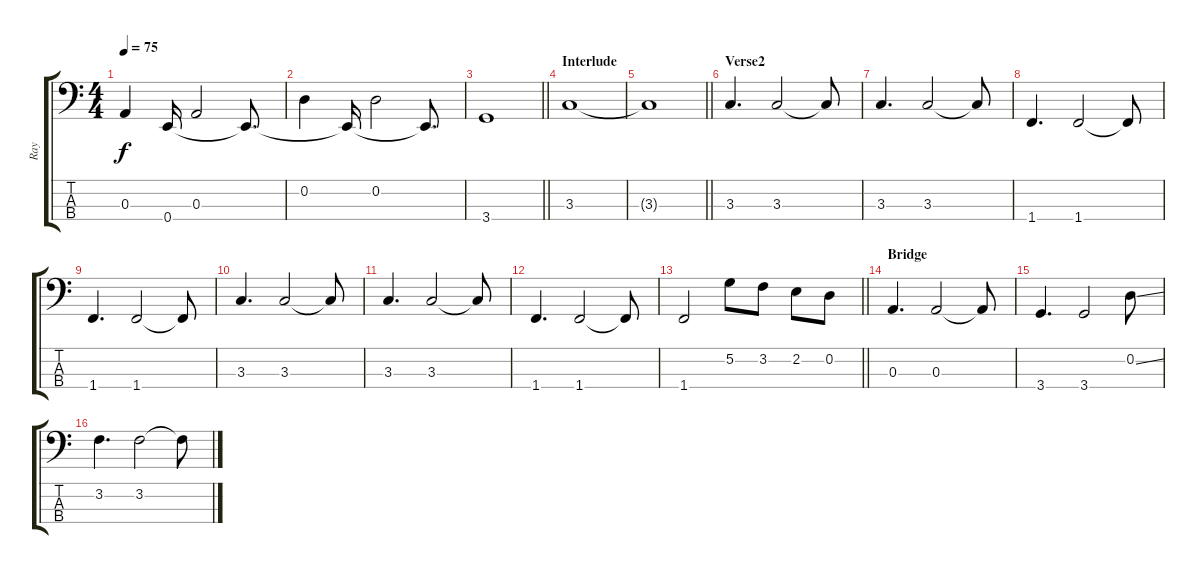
\track ("Ray" "Ray") {instrument electricbassfinger}
\staff {score tabs}
\tuning (G2 D2 A1 E1) {hide}
\ts (4 4)
\tempo 75
\clef f4
\ks c
0.3.4{dy f} 0.4{t}.16 0.3.2 0.4{t}.8{d} |
0.2.4 0.4{t}.16 0.2.2 0.4{t}.8{d} |
\barLineRight lightlight
3.4.1 |
\section ("" "Interlude")
3.3.1 |
\barLineRight lightlight
3.3{t}.1 |
\section ("" "Verse2")
3.3.4{d} 3.3.2 3.3{t}.8 |
3.3.4{d} 3.3.2 3.3{t}.8 |
1.4.4{d} 1.4.2 1.4{t}.8 |
1.4.4{d} 1.4.2 1.4{t}.8 |
3.3.4{d} 3.3.2 3.3{t}.8 |
3.3.4{d} 3.3.2 3.3{t}.8 |
1.4.4{d} 1.4.2 1.4{t}.8 |
\barLineRight lightlight
1.4.2 5.2.8 3.2.8 2.2.8 0.2.8 |
\section ("" "Bridge")
0.3.4{d} 0.3.2 0.3{t}.8 |
3.4.4{d} 3.4.2 0.2{ss}.8 |
3.2.4{d} 3.2.2 3.2{t}.8
